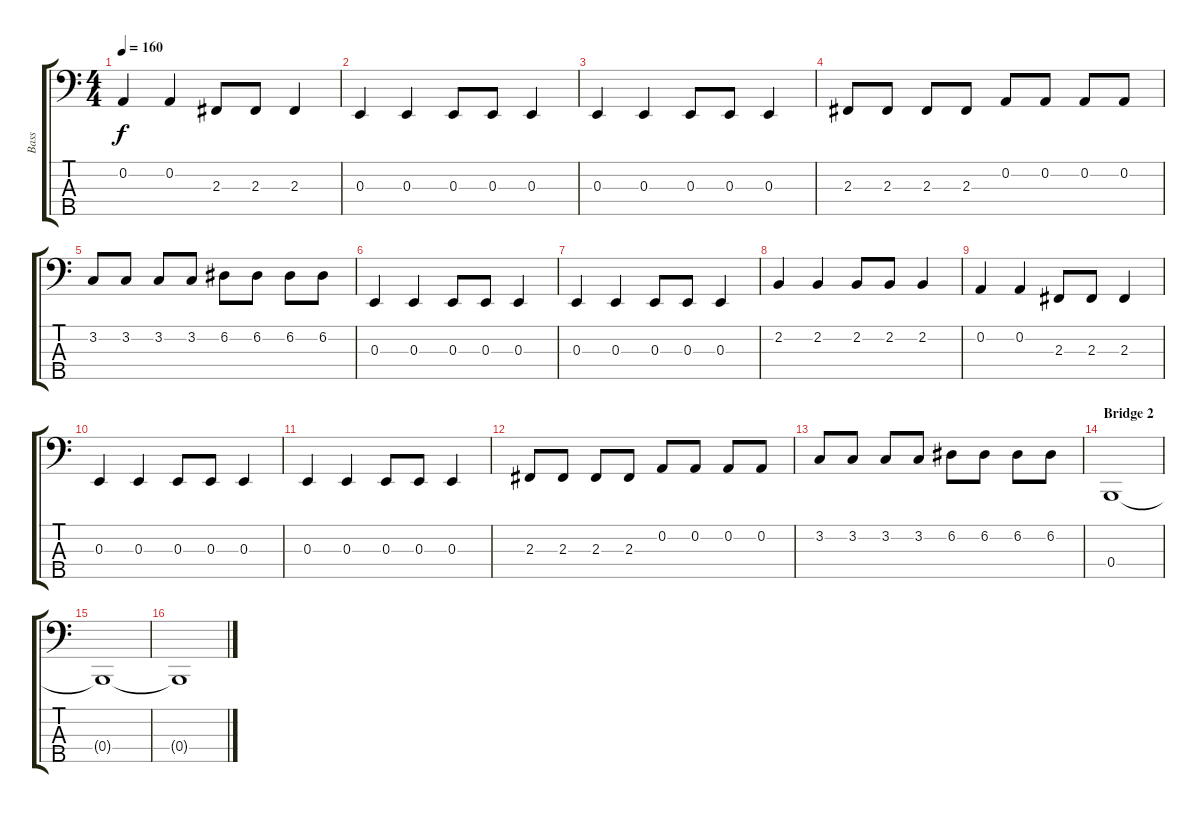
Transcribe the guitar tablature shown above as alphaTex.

\track ("Bass" "Bass") {instrument electricbasspick}
\staff {score tabs}
\tuning (D2 A1 E1 B0 Gb0) {hide}
\ts (4 4)
\tempo 160
\clef f4
\ks c
0.2.4{dy f} 0.2.4 2.3.8 2.3.8 2.3.4 |
0.3.4 0.3.4 0.3.8 0.3.8 0.3.4 |
0.3.4 0.3.4 0.3.8 0.3.8 0.3.4 |
2.3.8 2.3.8 2.3.8 2.3.8 0.2.8 0.2.8 0.2.8 0.2.8 |
3.2.8 3.2.8 3.2.8 3.2.8 6.2.8 6.2.8 6.2.8 6.2.8 |
0.3.4 0.3.4 0.3.8 0.3.8 0.3.4 |
0.3.4 0.3.4 0.3.8 0.3.8 0.3.4 |
2.2.4 2.2.4 2.2.8 2.2.8 2.2.4 |
0.2.4 0.2.4 2.3.8 2.3.8 2.3.4 |
0.3.4 0.3.4 0.3.8 0.3.8 0.3.4 |
0.3.4 0.3.4 0.3.8 0.3.8 0.3.4 |
2.3.8 2.3.8 2.3.8 2.3.8 0.2.8 0.2.8 0.2.8 0.2.8 |
3.2.8 3.2.8 3.2.8 3.2.8 6.2.8 6.2.8 6.2.8 6.2.8 |
\section ("" "Bridge 2")
0.4.1 |
0.4{t}.1 |
0.4{t}.1
